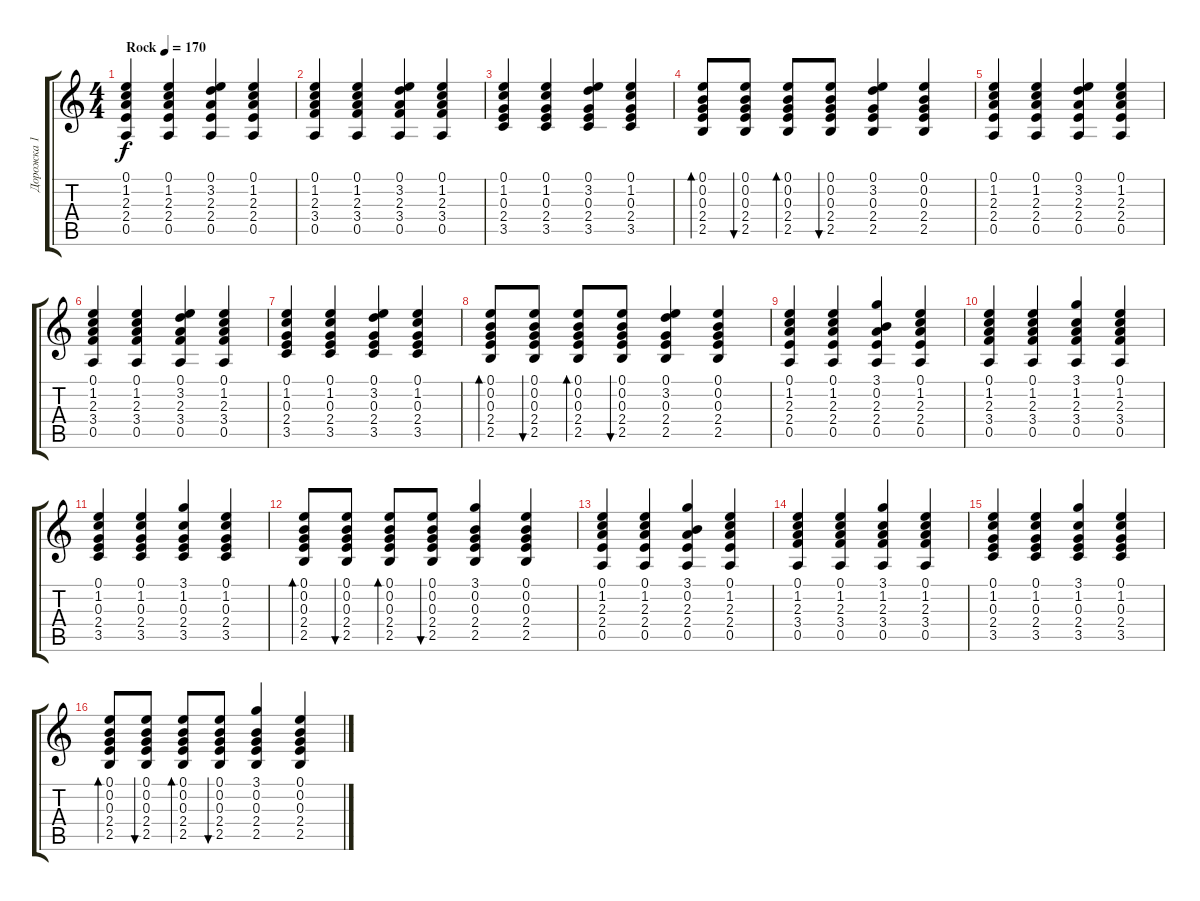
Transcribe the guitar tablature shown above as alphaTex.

\track ("Дорожка 1" "Дорожка 1") {instrument acousticguitarsteel}
\staff {score tabs}
\tuning (E4 B3 G3 D3 A2 E2) {hide}
\ts (4 4)
\tempo (170 "Rock")
\clef g2
\ks c
(0.1 1.2 2.3 2.4 0.5).4{dy f instrument acousticguitarsteel} (0.1 1.2 2.3 2.4 0.5).4 (0.1 3.2 2.3 2.4 0.5).4 (0.1 1.2 2.3 2.4 0.5).4 |
(0.1 1.2 2.3 3.4 0.5).4 (0.1 1.2 2.3 3.4 0.5).4 (0.1 3.2 2.3 3.4 0.5).4 (0.1 1.2 2.3 3.4 0.5).4 |
(0.1 1.2 0.3 2.4 3.5).4 (0.1 1.2 0.3 2.4 3.5).4 (0.1 3.2 0.3 2.4 3.5).4 (0.1 1.2 0.3 2.4 3.5).4 |
(0.1 0.2 0.3 2.4 2.5).8{bd 120} (0.1 0.2 0.3 2.4 2.5).8{bu 120} (0.1 0.2 0.3 2.4 2.5).8{bd 120} (0.1 0.2 0.3 2.4 2.5).8{bu 120} (0.1 3.2 0.3 2.4 2.5).4 (0.1 0.2 0.3 2.4 2.5).4 |
(0.1 1.2 2.3 2.4 0.5).4 (0.1 1.2 2.3 2.4 0.5).4 (0.1 3.2 2.3 2.4 0.5).4 (0.1 1.2 2.3 2.4 0.5).4 |
(0.1 1.2 2.3 3.4 0.5).4 (0.1 1.2 2.3 3.4 0.5).4 (0.1 3.2 2.3 3.4 0.5).4 (0.1 1.2 2.3 3.4 0.5).4 |
(0.1 1.2 0.3 2.4 3.5).4 (0.1 1.2 0.3 2.4 3.5).4 (0.1 3.2 0.3 2.4 3.5).4 (0.1 1.2 0.3 2.4 3.5).4 |
(0.1 0.2 0.3 2.4 2.5).8{bd 120} (0.1 0.2 0.3 2.4 2.5).8{bu 120} (0.1 0.2 0.3 2.4 2.5).8{bd 120} (0.1 0.2 0.3 2.4 2.5).8{bu 120} (0.1 3.2 0.3 2.4 2.5).4 (0.1 0.2 0.3 2.4 2.5).4 |
(0.1 1.2 2.3 2.4 0.5).4 (0.1 1.2 2.3 2.4 0.5).4 (3.1 0.2 2.3 2.4 0.5).4 (0.1 1.2 2.3 2.4 0.5).4 |
(0.1 1.2 2.3 3.4 0.5).4 (0.1 1.2 2.3 3.4 0.5).4 (3.1 1.2 2.3 3.4 0.5).4 (0.1 1.2 2.3 3.4 0.5).4 |
(0.1 1.2 0.3 2.4 3.5).4 (0.1 1.2 0.3 2.4 3.5).4 (3.1 1.2 0.3 2.4 3.5).4 (0.1 1.2 0.3 2.4 3.5).4 |
(0.1 0.2 0.3 2.4 2.5).8{bd 120} (0.1 0.2 0.3 2.4 2.5).8{bu 120} (0.1 0.2 0.3 2.4 2.5).8{bd 120} (0.1 0.2 0.3 2.4 2.5).8{bu 120} (3.1 0.2 0.3 2.4 2.5).4 (0.1 0.2 0.3 2.4 2.5).4 |
(0.1 1.2 2.3 2.4 0.5).4 (0.1 1.2 2.3 2.4 0.5).4 (3.1 0.2 2.3 2.4 0.5).4 (0.1 1.2 2.3 2.4 0.5).4 |
(0.1 1.2 2.3 3.4 0.5).4 (0.1 1.2 2.3 3.4 0.5).4 (3.1 1.2 2.3 3.4 0.5).4 (0.1 1.2 2.3 3.4 0.5).4 |
(0.1 1.2 0.3 2.4 3.5).4 (0.1 1.2 0.3 2.4 3.5).4 (3.1 1.2 0.3 2.4 3.5).4 (0.1 1.2 0.3 2.4 3.5).4 |
(0.1 0.2 0.3 2.4 2.5).8{bd 120} (0.1 0.2 0.3 2.4 2.5).8{bu 120} (0.1 0.2 0.3 2.4 2.5).8{bd 120} (0.1 0.2 0.3 2.4 2.5).8{bu 120} (3.1 0.2 0.3 2.4 2.5).4 (0.1 0.2 0.3 2.4 2.5).4
